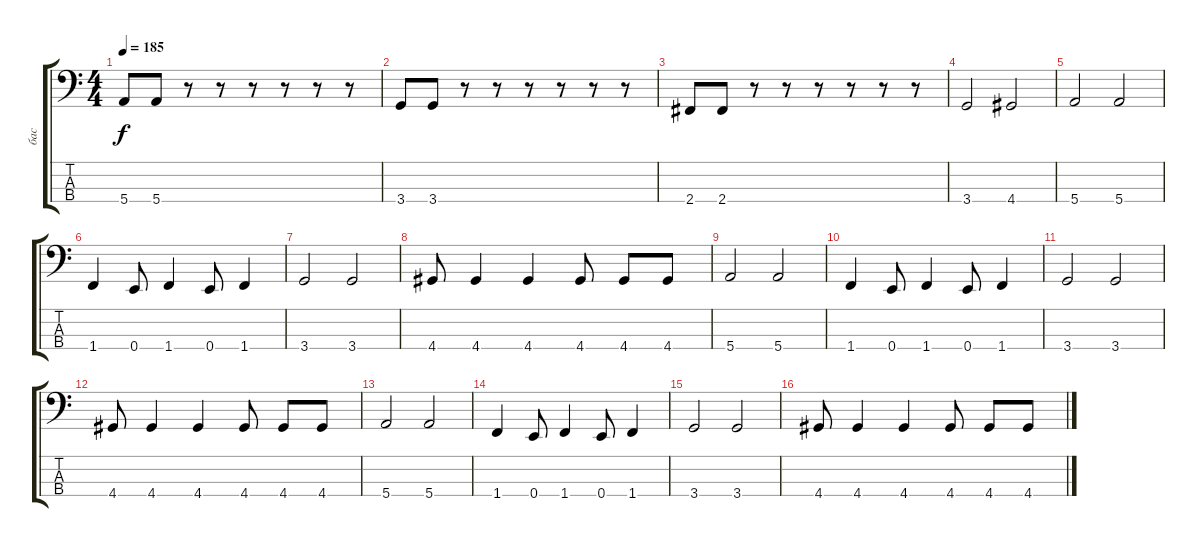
\track ("бас" "бас") {instrument electricbasspick}
\staff {score tabs}
\tuning (G2 D2 A1 E1) {hide}
\ts (4 4)
\tempo 185
\clef f4
\ks c
5.4.8{dy f} 5.4.8 r.8 r.8 r.8 r.8 r.8 r.8 |
3.4.8 3.4.8 r.8 r.8 r.8 r.8 r.8 r.8 |
2.4.8 2.4.8 r.8 r.8 r.8 r.8 r.8 r.8 |
3.4.2 4.4.2 |
5.4.2 5.4.2 |
1.4.4 0.4.8 1.4.4 0.4.8 1.4.4 |
3.4.2 3.4.2 |
4.4.8 4.4.4 4.4.4 4.4.8 4.4.8 4.4.8 |
5.4.2 5.4.2 |
1.4.4 0.4.8 1.4.4 0.4.8 1.4.4 |
3.4.2 3.4.2 |
4.4.8 4.4.4 4.4.4 4.4.8 4.4.8 4.4.8 |
5.4.2 5.4.2 |
1.4.4 0.4.8 1.4.4 0.4.8 1.4.4 |
3.4.2 3.4.2 |
4.4.8 4.4.4 4.4.4 4.4.8 4.4.8 4.4.8
